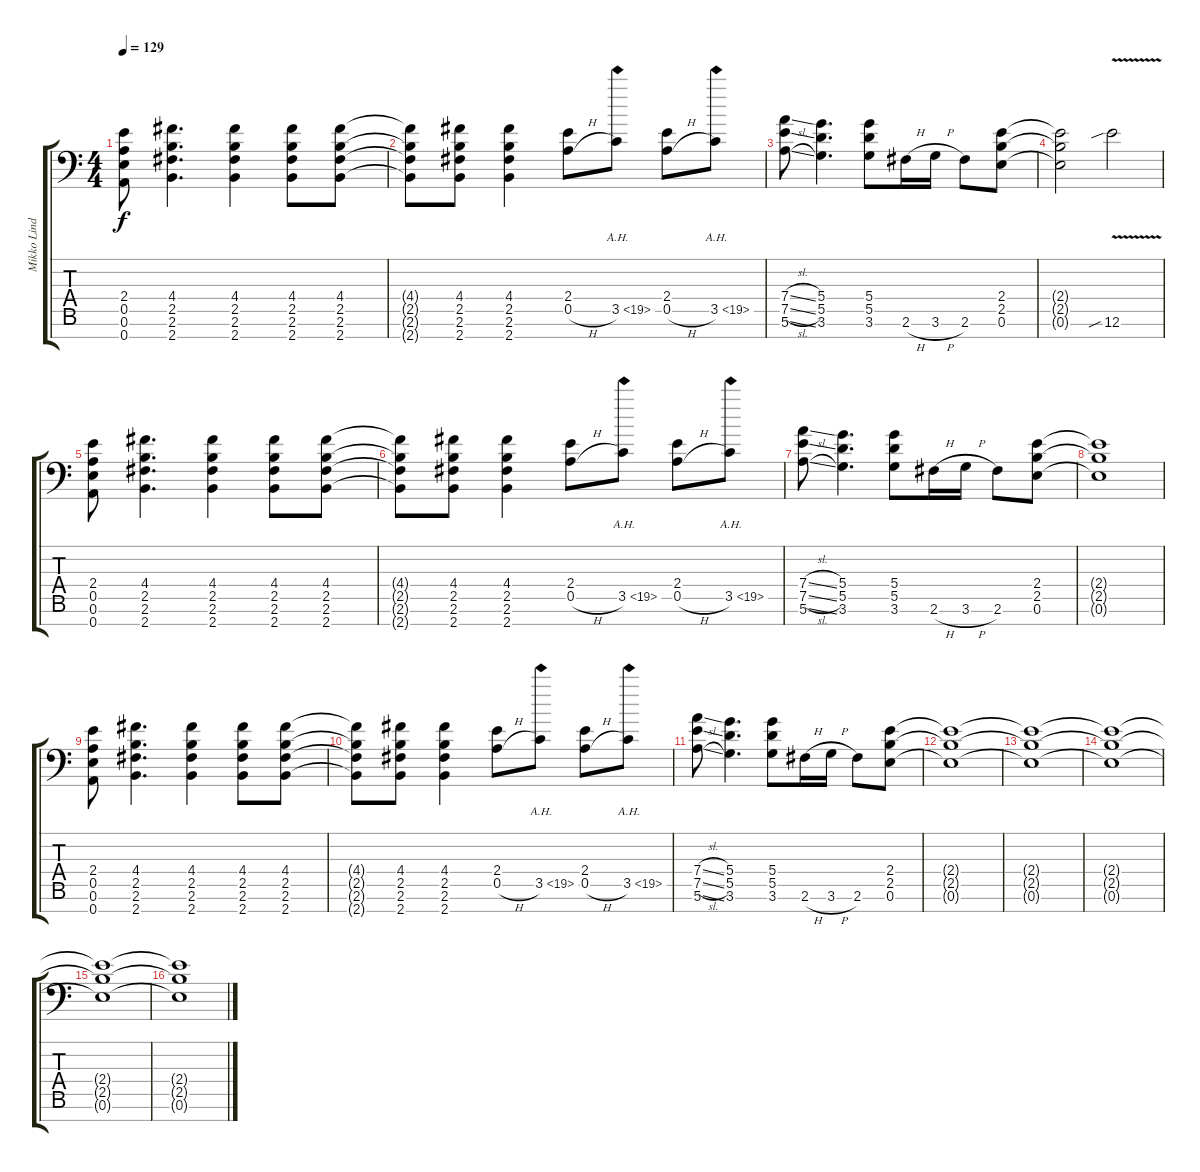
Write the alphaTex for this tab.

\track ("Mikko Lindström" "Mikko Lind") {instrument acousticguitarsteel}
\staff {score tabs}
\tuning (E4 B3 G3 D3 A2 E2 A1) {hide}
\ts (4 4)
\tempo 129
\clef f4
\ks c
(2.4 0.5 0.6 0.7).8{dy f} (4.4 2.5 2.6 2.7).4{d} (4.4 2.5 2.6 2.7).4 (4.4 2.5 2.6 2.7).8 (4.4 2.5 2.6 2.7).8 |
(4.4{t} 2.5{t} 2.6{t} 2.7{t}).8 (4.4 2.5 2.6 2.7).8 (4.4 2.5 2.6 2.7).4 (2.4 0.5{h}).8 3.5{ah 16}.8 (2.4 0.5{h}).8 3.5{ah 16}.8 |
(7.4{sl} 7.5{sl} 5.6{sl}).8 (5.4 5.5 3.6).4{d} (5.4 5.5 3.6).8 2.6{h}.16 3.6{h}.16 2.6.8 (2.4 2.5 0.6).8 |
(2.4{t} 2.5{t} 0.6{t}).2 12.6{v sib}.2 |
(2.4 0.5 0.6 0.7).8 (4.4 2.5 2.6 2.7).4{d} (4.4 2.5 2.6 2.7).4 (4.4 2.5 2.6 2.7).8 (4.4 2.5 2.6 2.7).8 |
(4.4{t} 2.5{t} 2.6{t} 2.7{t}).8 (4.4 2.5 2.6 2.7).8 (4.4 2.5 2.6 2.7).4 (2.4 0.5{h}).8 3.5{ah 16}.8 (2.4 0.5{h}).8 3.5{ah 16}.8 |
(7.4{sl} 7.5{sl} 5.6{sl}).8 (5.4 5.5 3.6).4{d} (5.4 5.5 3.6).8 2.6{h}.16 3.6{h}.16 2.6.8 (2.4 2.5 0.6).8 |
(2.4{t} 2.5{t} 0.6{t}).1 |
(2.4 0.5 0.6 0.7).8 (4.4 2.5 2.6 2.7).4{d} (4.4 2.5 2.6 2.7).4 (4.4 2.5 2.6 2.7).8 (4.4 2.5 2.6 2.7).8 |
(4.4{t} 2.5{t} 2.6{t} 2.7{t}).8 (4.4 2.5 2.6 2.7).8 (4.4 2.5 2.6 2.7).4 (2.4 0.5{h}).8 3.5{ah 16}.8 (2.4 0.5{h}).8 3.5{ah 16}.8 |
(7.4{sl} 7.5{sl} 5.6{sl}).8 (5.4 5.5 3.6).4{d} (5.4 5.5 3.6).8 2.6{h}.16 3.6{h}.16 2.6.8 (2.4 2.5 0.6).8 |
(2.4{t} 2.5{t} 0.6{t}).1 |
(2.4{t} 2.5{t} 0.6{t}).1 |
(2.4{t} 2.5{t} 0.6{t}).1 |
(2.4{t} 2.5{t} 0.6{t}).1 |
(2.4{t} 2.5{t} 0.6{t}).1
